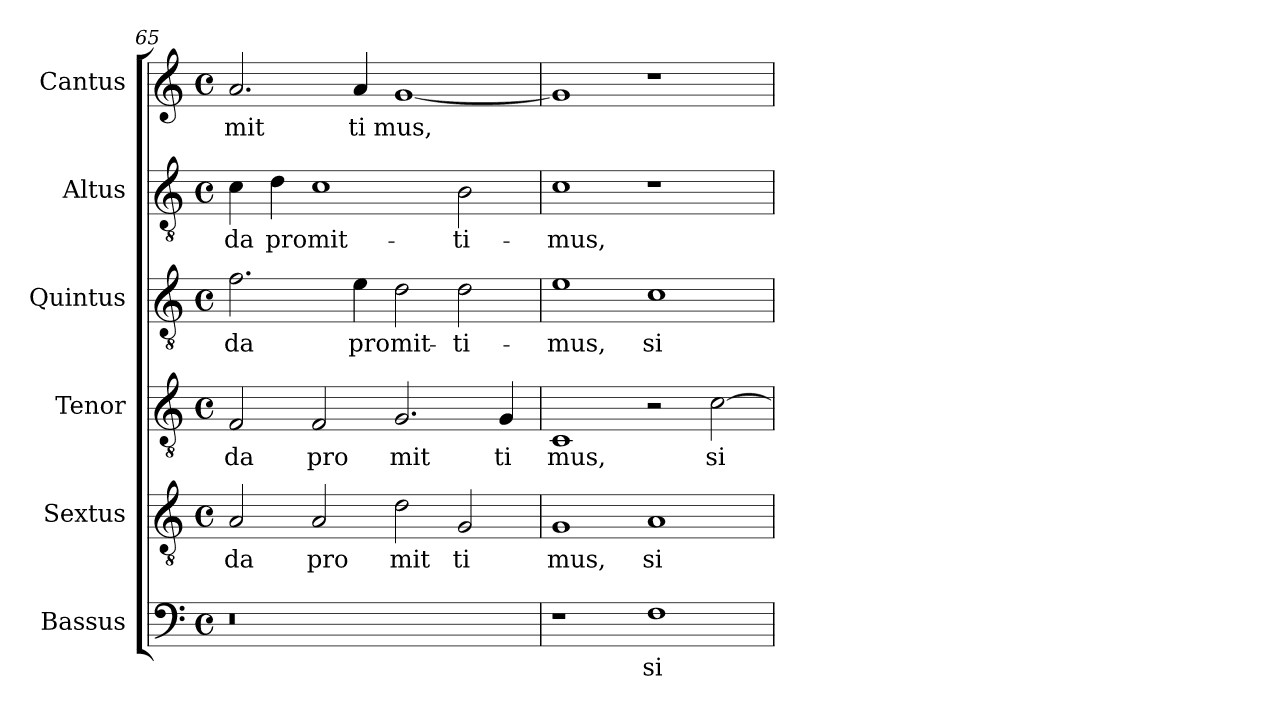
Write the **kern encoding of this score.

**kern	**text	**kern	**text	**kern	**text	**kern	**text	**kern	**text	**kern	**text
*part6	*part6	*part5	*part5	*part4	*part4	*part3	*part3	*part2	*part2	*part1	*part1
*staff6	*staff6	*staff5	*staff5	*staff4	*staff4	*staff3	*staff3	*staff2	*staff2	*staff1	*staff1
*I"Bassus	*	*I"Sextus	*	*I"Tenor	*	*I"Quintus	*	*I"Altus	*	*I"Cantus	*
*clefF4	*	*clefGv2	*	*clefGv2	*	*clefGv2	*	*clefGv2	*	*clefG2	*
*M4/4	*	*M4/4	*	*M4/4	*	*M4/4	*	*M4/4	*	*M4/4	*
*met(c)	*	*met(c)	*	*met(c)	*	*met(c)	*	*met(c)	*	*met(c)	*
=65	=65	=65	=65	=65	=65	=65	=65	=65	=65	=65	=65
!	!	!	!LO:LY:b:cj	!	!LO:LY:b:cj	!	!LO:LY:b:cj	!	!LO:LY:b:cj	!	!LO:LY:b:cj
0r	.	2A/	da	2F/	da	2.f\	-da	4c\	-da	2.a/	mit
!	!	!	!	!	!	!	!	!	!LO:LY:b	!	!
.	.	.	.	.	.	.	.	4d\	promit-	.	.
!	!	!	!LO:LY:b:cj	!	!LO:LY:b:cj	!	!	!	!	!	!
.	.	2A/	pro	2F/	pro	.	.	1c	.	.	.
!	!	!	!	!	!	!	!LO:LY:b	!	!	!	!LO:LY:b:cj
.	.	.	.	.	.	4e\	promit-	.	.	4a/	ti
!	!	!	!LO:LY:b:cj	!	!LO:LY:b:cj	!	!	!	!	!	!LO:LY:b
.	.	2d\	mit	2.G/	mit	2d\	.	.	.	[<1g	mus,
!	!	!	!LO:LY:b:cj	!	!	!	!LO:LY:b:cj	!	!LO:LY:b:cj	!	!
.	.	2G/	ti	.	.	2d\	-ti-	2B\	-ti-	.	.
!	!	!	!	!	!LO:LY:b:cj	!	!	!	!	!	!
.	.	.	.	4G/	ti	.	.	.	.	.	.
=66	=66	=66	=66	=66	=66	=66	=66	=66	=66	=66	=66
!	!	!	!LO:LY:b:cj	!	!LO:LY:b:cj	!	!LO:LY:b:cj	!	!LO:LY:b:cj	!	!
1r	.	1G	mus,	1C	mus,	1e	-mus,	1c	-mus,	1g]	.
!	!LO:LY:b:cj	!	!LO:LY:b:cj	!	!	!	!LO:LY:b:cj	!	!	!	!
1F	si	1A	si	2r	.	1c	si	1r	.	1r	.
!	!	!	!	!	!LO:LY:b:cj	!	!	!	!	!	!
.	.	.	.	[>2c\	si	.	.	.	.	.	.
=	=	=	=	=	=	=	=	=	=	=	=
*-	*-	*-	*-	*-	*-	*-	*-	*-	*-	*-	*-
